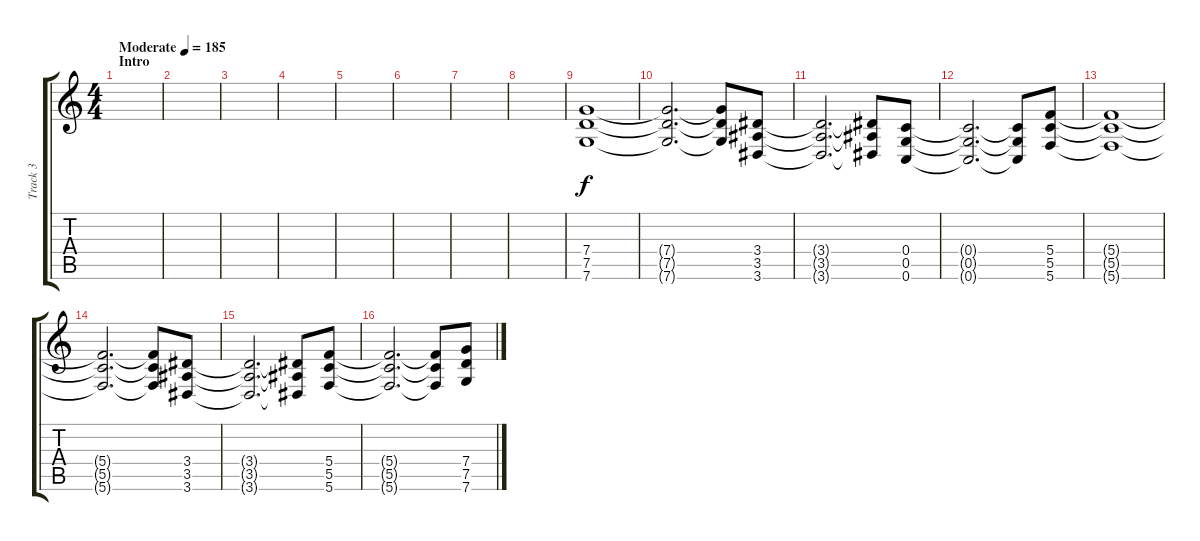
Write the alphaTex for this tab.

\track ("Track 3" "Track 3") {instrument distortionguitar}
\staff {score tabs}
\tuning (D4 A3 F3 C3 G2 C2) {hide}
\ts (4 4)
\section ("" "Intro")
\tempo (185 "Moderate")
\clef g2
\ks c
|
|
|
|
|
|
|
|
(7.4 7.5 7.6).1 |
(7.4{t} 7.5{t} 7.6{t}).2{d} (7.4{t} 7.5{t} 7.6{t}).8 (3.4 3.5 3.6).8 |
(3.4{t} 3.5{t} 3.6{t}).2{d} (3.4{t} 3.5{t} 3.6{t}).8 (0.4 0.5 0.6).8 |
(0.4{t} 0.5{t} 0.6{t}).2{d} (0.4{t} 0.5{t} 0.6{t}).8 (5.4 5.5 5.6).8 |
(5.4{t} 5.5{t} 5.6{t}).1 |
(5.4{t} 5.5{t} 5.6{t}).2{d} (5.4{t} 5.5{t} 5.6{t}).8 (3.4 3.5 3.6).8 |
(3.4{t} 3.5{t} 3.6{t}).2{d} (3.4{t} 3.5{t} 3.6{t}).8 (5.4 5.5 5.6).8 |
(5.4{t} 5.5{t} 5.6{t}).2{d} (5.4{t} 5.5{t} 5.6{t}).8 (7.4 7.5 7.6).8
